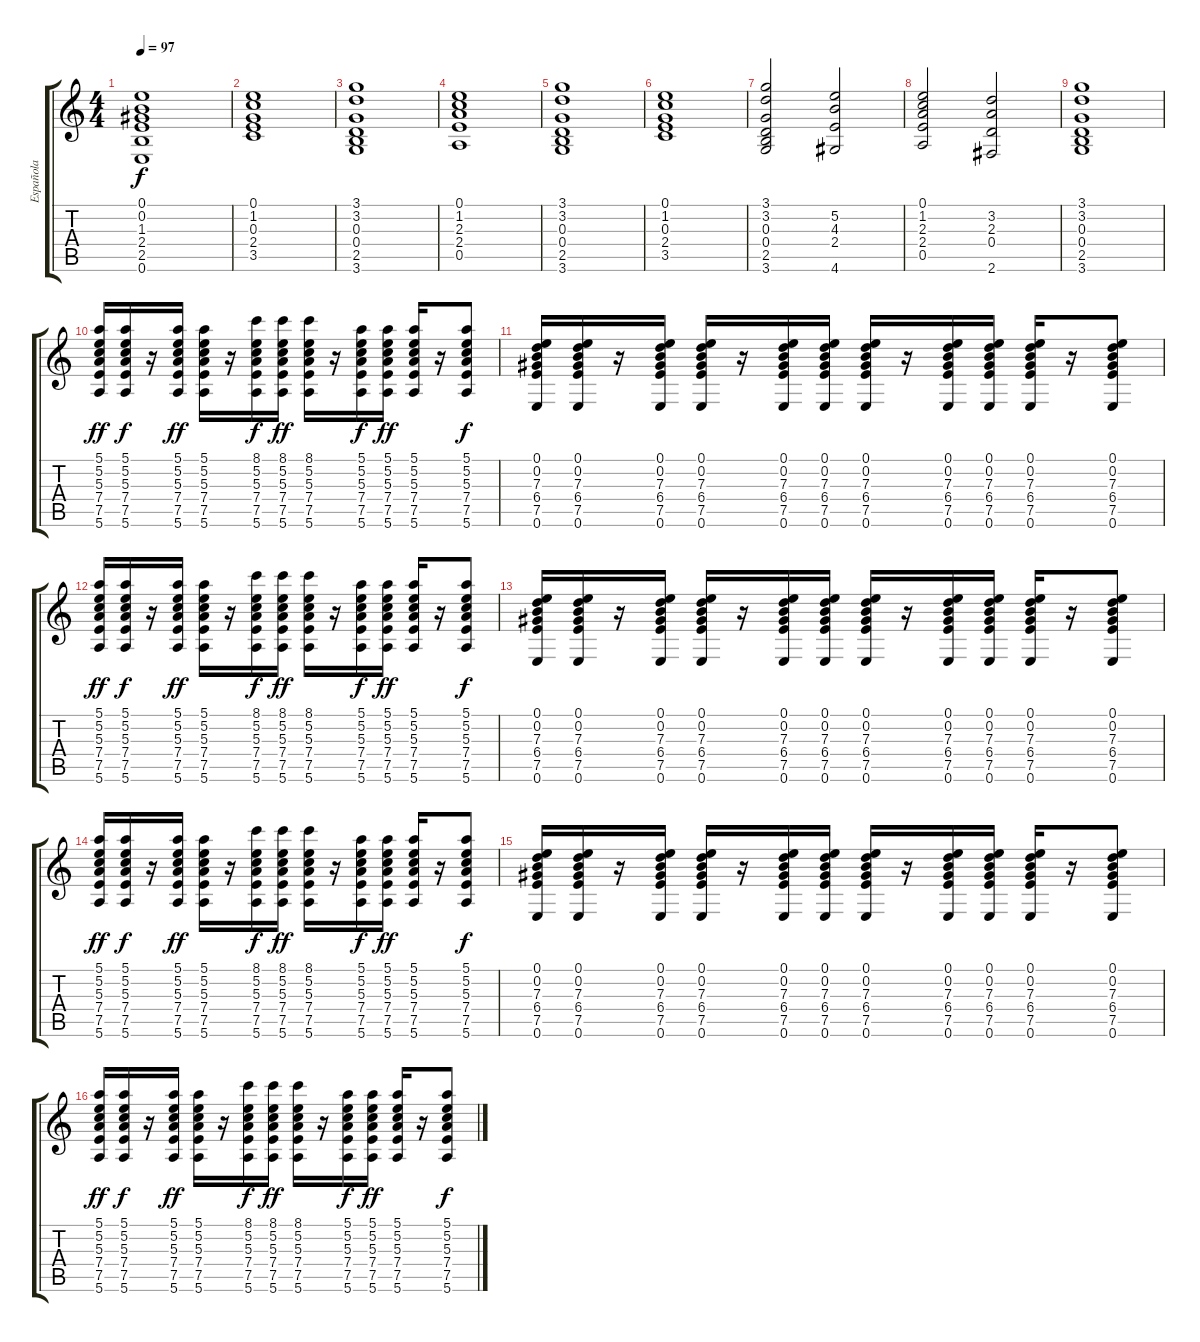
\track ("Española" "Española") {instrument acousticguitarnylon}
\staff {score tabs}
\tuning (E4 B3 G3 D3 A2 E2) {hide}
\ts (4 4)
\tempo 97
\clef g2
\ks c
(0.1 0.2 1.3 2.4 2.5 0.6).1{dy f} |
(0.1 1.2 0.3 2.4 3.5).1 |
(3.1 3.2 0.3 0.4 2.5 3.6).1 |
(0.1 1.2 2.3 2.4 0.5).1 |
(3.1 3.2 0.3 0.4 2.5 3.6).1 |
(0.1 1.2 0.3 2.4 3.5).1 |
(3.1 3.2 0.3 0.4 2.5 3.6).2 (5.2 4.3 2.4 4.6).2 |
(0.1 1.2 2.3 2.4 0.5).2 (3.2 2.3 0.4 2.6).2 |
(3.1 3.2 0.3 0.4 2.5 3.6).1 |
(5.1 5.2 5.3 7.4 7.5 5.6).16{dy ff} (5.1 5.2 5.3 7.4 7.5 5.6).16{dy f} r.16 (5.1 5.2 5.3 7.4 7.5 5.6).16{dy ff} (5.1 5.2 5.3 7.4 7.5 5.6).16 r.16 (8.1 5.2 5.3 7.4 7.5 5.6).16{dy f} (8.1 5.2 5.3 7.4 7.5 5.6).16{dy ff} (8.1 5.2 5.3 7.4 7.5 5.6).16 r.16 (5.1 5.2 5.3 7.4 7.5 5.6).16{dy f} (5.1 5.2 5.3 7.4 7.5 5.6).16{dy ff} (5.1 5.2 5.3 7.4 7.5 5.6).16 r.16 (5.1 5.2 5.3 7.4 7.5 5.6).8{dy f} |
(0.1 0.2 7.3 6.4 7.5 0.6).16 (0.1 0.2 7.3 6.4 7.5 0.6).16 r.16 (0.1 0.2 7.3 6.4 7.5 0.6).16 (0.1 0.2 7.3 6.4 7.5 0.6).16 r.16 (0.1 0.2 7.3 6.4 7.5 0.6).16 (0.1 0.2 7.3 6.4 7.5 0.6).16 (0.1 0.2 7.3 6.4 7.5 0.6).16 r.16 (0.1 0.2 7.3 6.4 7.5 0.6).16 (0.1 0.2 7.3 6.4 7.5 0.6).16 (0.1 0.2 7.3 6.4 7.5 0.6).16 r.16 (0.1 0.2 7.3 6.4 7.5 0.6).8 |
(5.1 5.2 5.3 7.4 7.5 5.6).16{dy ff} (5.1 5.2 5.3 7.4 7.5 5.6).16{dy f} r.16 (5.1 5.2 5.3 7.4 7.5 5.6).16{dy ff} (5.1 5.2 5.3 7.4 7.5 5.6).16 r.16 (8.1 5.2 5.3 7.4 7.5 5.6).16{dy f} (8.1 5.2 5.3 7.4 7.5 5.6).16{dy ff} (8.1 5.2 5.3 7.4 7.5 5.6).16 r.16 (5.1 5.2 5.3 7.4 7.5 5.6).16{dy f} (5.1 5.2 5.3 7.4 7.5 5.6).16{dy ff} (5.1 5.2 5.3 7.4 7.5 5.6).16 r.16 (5.1 5.2 5.3 7.4 7.5 5.6).8{dy f} |
(0.1 0.2 7.3 6.4 7.5 0.6).16 (0.1 0.2 7.3 6.4 7.5 0.6).16 r.16 (0.1 0.2 7.3 6.4 7.5 0.6).16 (0.1 0.2 7.3 6.4 7.5 0.6).16 r.16 (0.1 0.2 7.3 6.4 7.5 0.6).16 (0.1 0.2 7.3 6.4 7.5 0.6).16 (0.1 0.2 7.3 6.4 7.5 0.6).16 r.16 (0.1 0.2 7.3 6.4 7.5 0.6).16 (0.1 0.2 7.3 6.4 7.5 0.6).16 (0.1 0.2 7.3 6.4 7.5 0.6).16 r.16 (0.1 0.2 7.3 6.4 7.5 0.6).8 |
(5.1 5.2 5.3 7.4 7.5 5.6).16{dy ff} (5.1 5.2 5.3 7.4 7.5 5.6).16{dy f} r.16 (5.1 5.2 5.3 7.4 7.5 5.6).16{dy ff} (5.1 5.2 5.3 7.4 7.5 5.6).16 r.16 (8.1 5.2 5.3 7.4 7.5 5.6).16{dy f} (8.1 5.2 5.3 7.4 7.5 5.6).16{dy ff} (8.1 5.2 5.3 7.4 7.5 5.6).16 r.16 (5.1 5.2 5.3 7.4 7.5 5.6).16{dy f} (5.1 5.2 5.3 7.4 7.5 5.6).16{dy ff} (5.1 5.2 5.3 7.4 7.5 5.6).16 r.16 (5.1 5.2 5.3 7.4 7.5 5.6).8{dy f} |
(0.1 0.2 7.3 6.4 7.5 0.6).16 (0.1 0.2 7.3 6.4 7.5 0.6).16 r.16 (0.1 0.2 7.3 6.4 7.5 0.6).16 (0.1 0.2 7.3 6.4 7.5 0.6).16 r.16 (0.1 0.2 7.3 6.4 7.5 0.6).16 (0.1 0.2 7.3 6.4 7.5 0.6).16 (0.1 0.2 7.3 6.4 7.5 0.6).16 r.16 (0.1 0.2 7.3 6.4 7.5 0.6).16 (0.1 0.2 7.3 6.4 7.5 0.6).16 (0.1 0.2 7.3 6.4 7.5 0.6).16 r.16 (0.1 0.2 7.3 6.4 7.5 0.6).8 |
(5.1 5.2 5.3 7.4 7.5 5.6).16{dy ff} (5.1 5.2 5.3 7.4 7.5 5.6).16{dy f} r.16 (5.1 5.2 5.3 7.4 7.5 5.6).16{dy ff} (5.1 5.2 5.3 7.4 7.5 5.6).16 r.16 (8.1 5.2 5.3 7.4 7.5 5.6).16{dy f} (8.1 5.2 5.3 7.4 7.5 5.6).16{dy ff} (8.1 5.2 5.3 7.4 7.5 5.6).16 r.16 (5.1 5.2 5.3 7.4 7.5 5.6).16{dy f} (5.1 5.2 5.3 7.4 7.5 5.6).16{dy ff} (5.1 5.2 5.3 7.4 7.5 5.6).16 r.16 (5.1 5.2 5.3 7.4 7.5 5.6).8{dy f}
